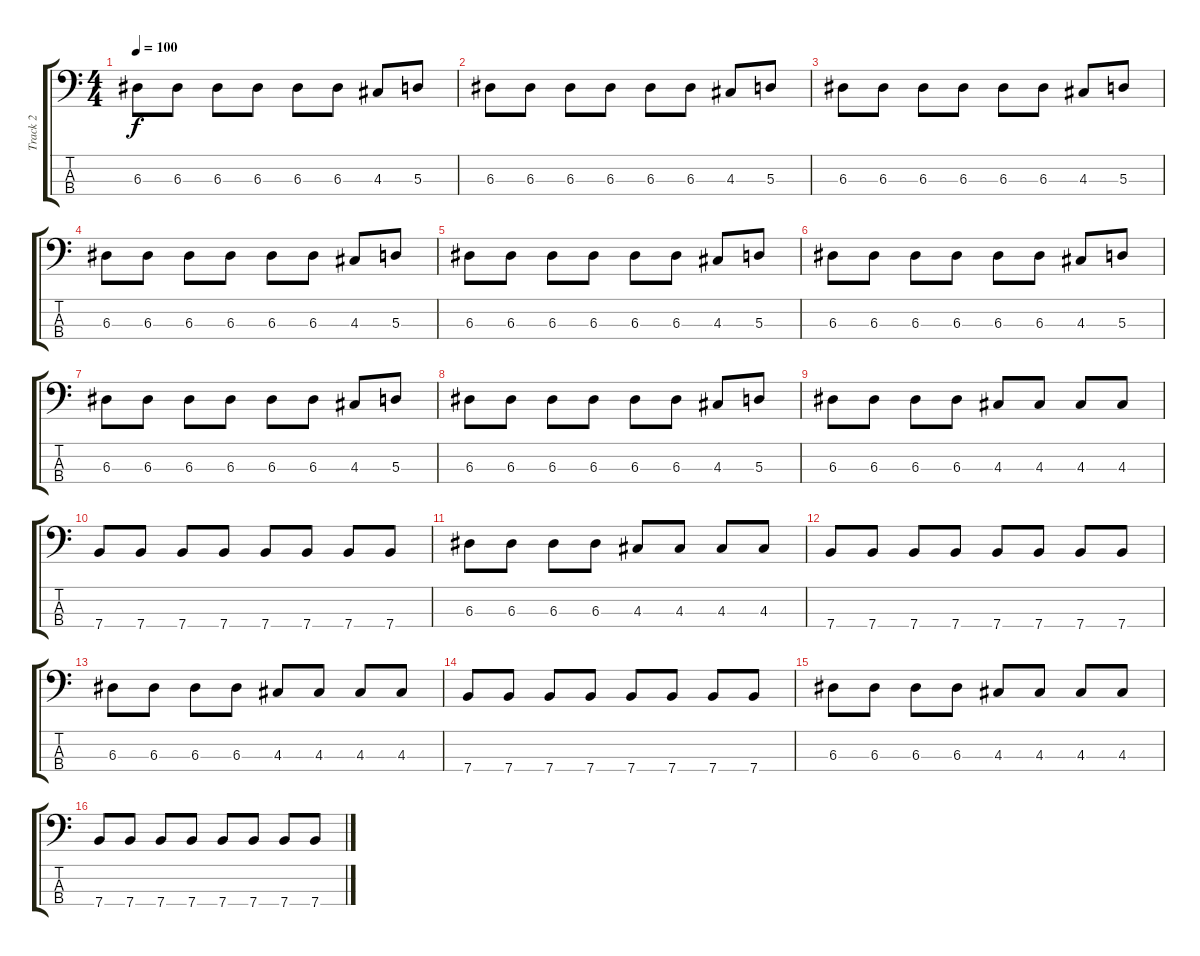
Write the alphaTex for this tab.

\track ("Track 2" "Track 2") {instrument electricbassfinger}
\staff {score tabs}
\tuning (G2 D2 A1 E1) {hide}
\ts (4 4)
\tempo 100
\clef f4
\ks c
6.3.8{dy f} 6.3.8 6.3.8 6.3.8 6.3.8 6.3.8 4.3.8 5.3.8 |
6.3.8 6.3.8 6.3.8 6.3.8 6.3.8 6.3.8 4.3.8 5.3.8 |
6.3.8 6.3.8 6.3.8 6.3.8 6.3.8 6.3.8 4.3.8 5.3.8 |
6.3.8 6.3.8 6.3.8 6.3.8 6.3.8 6.3.8 4.3.8 5.3.8 |
6.3.8 6.3.8 6.3.8 6.3.8 6.3.8 6.3.8 4.3.8 5.3.8 |
6.3.8 6.3.8 6.3.8 6.3.8 6.3.8 6.3.8 4.3.8 5.3.8 |
6.3.8 6.3.8 6.3.8 6.3.8 6.3.8 6.3.8 4.3.8 5.3.8 |
6.3.8 6.3.8 6.3.8 6.3.8 6.3.8 6.3.8 4.3.8 5.3.8 |
6.3.8 6.3.8 6.3.8 6.3.8 4.3.8 4.3.8 4.3.8 4.3.8 |
7.4.8 7.4.8 7.4.8 7.4.8 7.4.8 7.4.8 7.4.8 7.4.8 |
6.3.8 6.3.8 6.3.8 6.3.8 4.3.8 4.3.8 4.3.8 4.3.8 |
7.4.8 7.4.8 7.4.8 7.4.8 7.4.8 7.4.8 7.4.8 7.4.8 |
6.3.8 6.3.8 6.3.8 6.3.8 4.3.8 4.3.8 4.3.8 4.3.8 |
7.4.8 7.4.8 7.4.8 7.4.8 7.4.8 7.4.8 7.4.8 7.4.8 |
6.3.8 6.3.8 6.3.8 6.3.8 4.3.8 4.3.8 4.3.8 4.3.8 |
7.4.8 7.4.8 7.4.8 7.4.8 7.4.8 7.4.8 7.4.8 7.4.8
